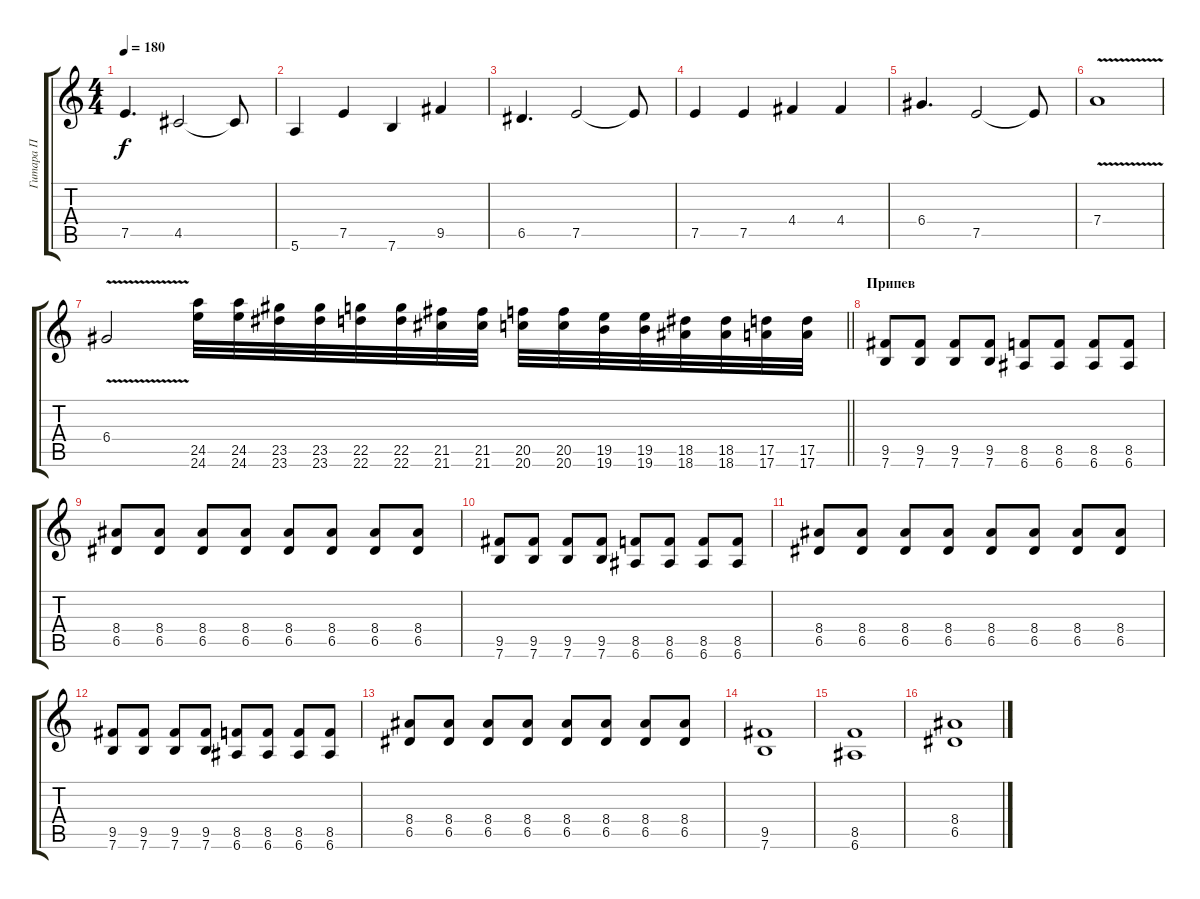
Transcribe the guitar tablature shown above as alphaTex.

\track ("Гитара П" "Гитара П") {instrument overdrivenguitar}
\staff {score tabs}
\tuning (E4 B3 G3 D3 A2 E2) {hide}
\ts (4 4)
\tempo 180
\clef g2
\ks c
7.5.4{d dy f} 4.5.2 4.5{t}.8 |
5.6.4 7.5.4 7.6.4 9.5.4 |
6.5.4{d} 7.5.2 7.5{t}.8 |
7.5.4 7.5.4 4.4.4 4.4.4 |
6.4.4{d} 7.5.2 7.5{t}.8 |
7.4{v}.1 |
\barLineRight lightlight
6.4{v}.2 (24.5 24.6).32 (24.5 24.6).32 (23.5 23.6).32 (23.5 23.6).32 (22.5 22.6).32 (22.5 22.6).32 (21.5 21.6).32 (21.5 21.6).32 (20.5 20.6).32 (20.5 20.6).32 (19.5 19.6).32 (19.5 19.6).32 (18.5 18.6).32 (18.5 18.6).32 (17.5 17.6).32 (17.5 17.6).32 |
\section ("" "Припев")
(9.5 7.6).8 (9.5 7.6).8 (9.5 7.6).8 (9.5 7.6).8 (8.5 6.6).8 (8.5 6.6).8 (8.5 6.6).8 (8.5 6.6).8 |
(8.4 6.5).8 (8.4 6.5).8 (8.4 6.5).8 (8.4 6.5).8 (8.4 6.5).8 (8.4 6.5).8 (8.4 6.5).8 (8.4 6.5).8 |
(9.5 7.6).8 (9.5 7.6).8 (9.5 7.6).8 (9.5 7.6).8 (8.5 6.6).8 (8.5 6.6).8 (8.5 6.6).8 (8.5 6.6).8 |
(8.4 6.5).8 (8.4 6.5).8 (8.4 6.5).8 (8.4 6.5).8 (8.4 6.5).8 (8.4 6.5).8 (8.4 6.5).8 (8.4 6.5).8 |
(9.5 7.6).8 (9.5 7.6).8 (9.5 7.6).8 (9.5 7.6).8 (8.5 6.6).8 (8.5 6.6).8 (8.5 6.6).8 (8.5 6.6).8 |
(8.4 6.5).8 (8.4 6.5).8 (8.4 6.5).8 (8.4 6.5).8 (8.4 6.5).8 (8.4 6.5).8 (8.4 6.5).8 (8.4 6.5).8 |
(9.5 7.6).1 |
(8.5 6.6).1 |
(8.4 6.5).1
